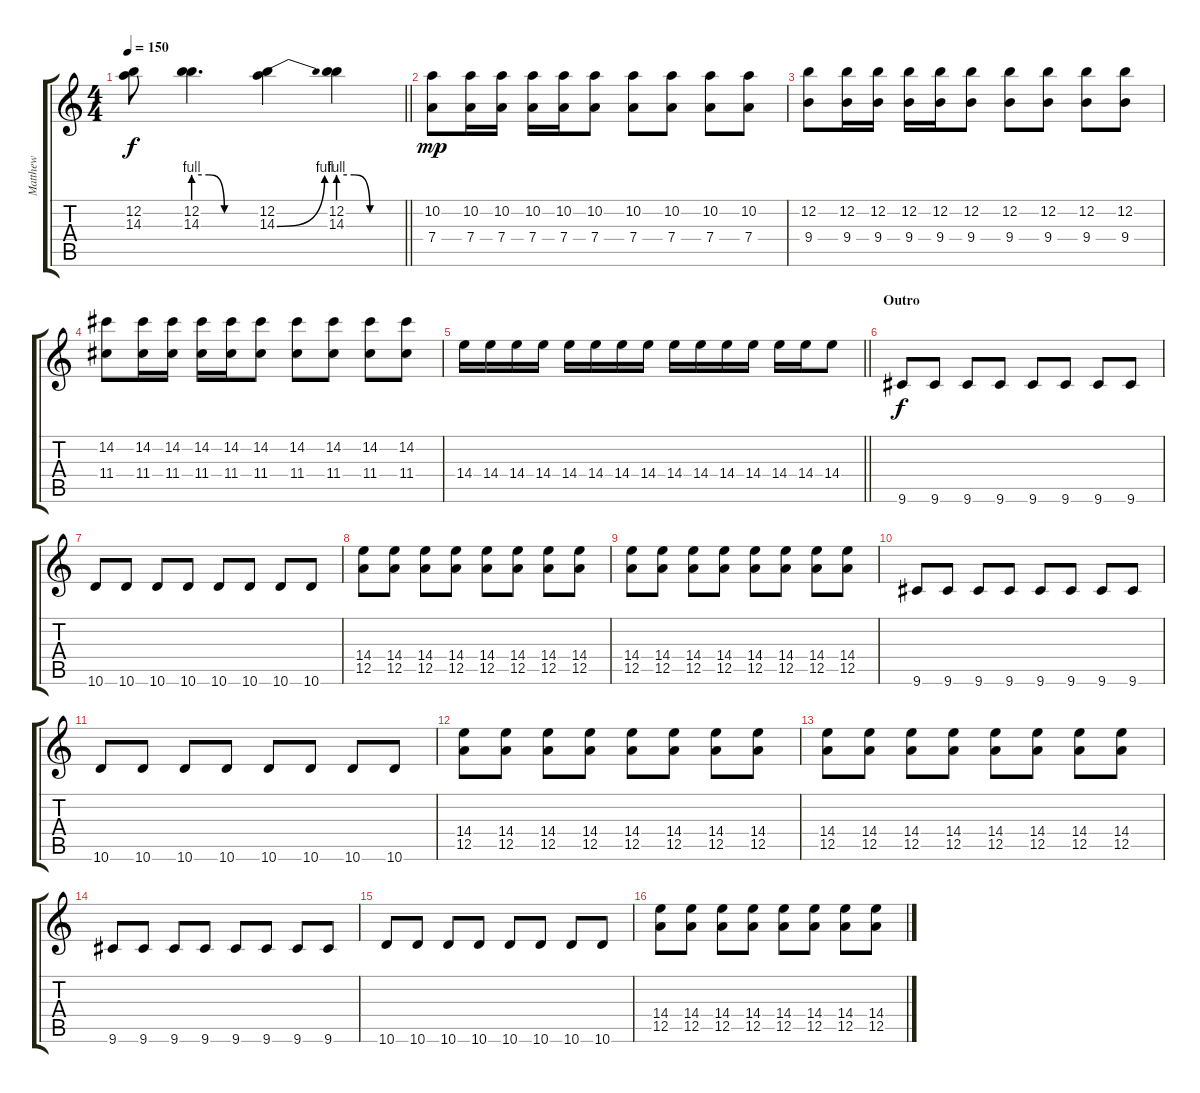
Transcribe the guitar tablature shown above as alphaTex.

\track ("Matthew" "Matthew") {instrument distortionguitar}
\staff {score tabs}
\tuning (E4 B3 G3 D3 A2 E2) {hide}
\ts (4 4)
\tempo 150
\clef g2
\barLineRight lightlight
\ks c
(12.2{t} 14.3{t}).8{dy f} (12.2 14.3{be (custom 0 4 15 4 30 0 60 0)}).4{d} (12.2 14.3{be (bend 0 0 60 4)}).4 (12.2 14.3{be (custom 0 4 15 4 30 0 60 0)}).4 |
(10.2 7.4).8{dy mp} (10.2 7.4).16 (10.2 7.4).16 (10.2 7.4).16 (10.2 7.4).16 (10.2 7.4).8 (10.2 7.4).8 (10.2 7.4).8 (10.2 7.4).8 (10.2 7.4).8 |
(12.2 9.4).8 (12.2 9.4).16 (12.2 9.4).16 (12.2 9.4).16 (12.2 9.4).16 (12.2 9.4).8 (12.2 9.4).8 (12.2 9.4).8 (12.2 9.4).8 (12.2 9.4).8 |
(14.2 11.4).8 (14.2 11.4).16 (14.2 11.4).16 (14.2 11.4).16 (14.2 11.4).16 (14.2 11.4).8 (14.2 11.4).8 (14.2 11.4).8 (14.2 11.4).8 (14.2 11.4).8 |
\barLineRight lightlight
14.4.16 14.4.16 14.4.16 14.4.16 14.4.16 14.4.16 14.4.16 14.4.16 14.4.16 14.4.16 14.4.16 14.4.16 14.4.16 14.4.16 14.4.8 |
\section ("" "Outro")
9.6.8{dy f} 9.6.8 9.6.8 9.6.8 9.6.8 9.6.8 9.6.8 9.6.8 |
10.6.8 10.6.8 10.6.8 10.6.8 10.6.8 10.6.8 10.6.8 10.6.8 |
(14.4 12.5).8 (14.4 12.5).8 (14.4 12.5).8 (14.4 12.5).8 (14.4 12.5).8 (14.4 12.5).8 (14.4 12.5).8 (14.4 12.5).8 |
(14.4 12.5).8 (14.4 12.5).8 (14.4 12.5).8 (14.4 12.5).8 (14.4 12.5).8 (14.4 12.5).8 (14.4 12.5).8 (14.4 12.5).8 |
9.6.8 9.6.8 9.6.8 9.6.8 9.6.8 9.6.8 9.6.8 9.6.8 |
10.6.8 10.6.8 10.6.8 10.6.8 10.6.8 10.6.8 10.6.8 10.6.8 |
(14.4 12.5).8 (14.4 12.5).8 (14.4 12.5).8 (14.4 12.5).8 (14.4 12.5).8 (14.4 12.5).8 (14.4 12.5).8 (14.4 12.5).8 |
(14.4 12.5).8 (14.4 12.5).8 (14.4 12.5).8 (14.4 12.5).8 (14.4 12.5).8 (14.4 12.5).8 (14.4 12.5).8 (14.4 12.5).8 |
9.6.8 9.6.8 9.6.8 9.6.8 9.6.8 9.6.8 9.6.8 9.6.8 |
10.6.8 10.6.8 10.6.8 10.6.8 10.6.8 10.6.8 10.6.8 10.6.8 |
(14.4 12.5).8 (14.4 12.5).8 (14.4 12.5).8 (14.4 12.5).8 (14.4 12.5).8 (14.4 12.5).8 (14.4 12.5).8 (14.4 12.5).8
